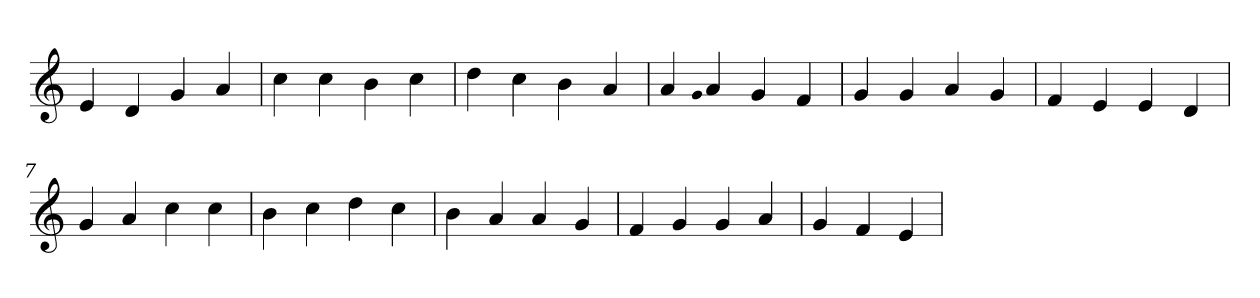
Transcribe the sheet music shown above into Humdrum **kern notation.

**kern
*part1
*staff1
*clefG2
=1
4e
4d
4g
4a
=2
4cc
4cc
4b
4cc
=3
4dd
4cc
4b
4a
=4
4a
qqg
4a
4g
4f
=5
4g
4g
4a
4g
=6
4f
4e
4e
4d
=7
4g
4a
4cc
4cc
=8
4b
4cc
4dd
4cc
=9
4b
4a
4a
4g
=10
4f
4g
4g
4a
=11
4g
4f
4e
=
*-
